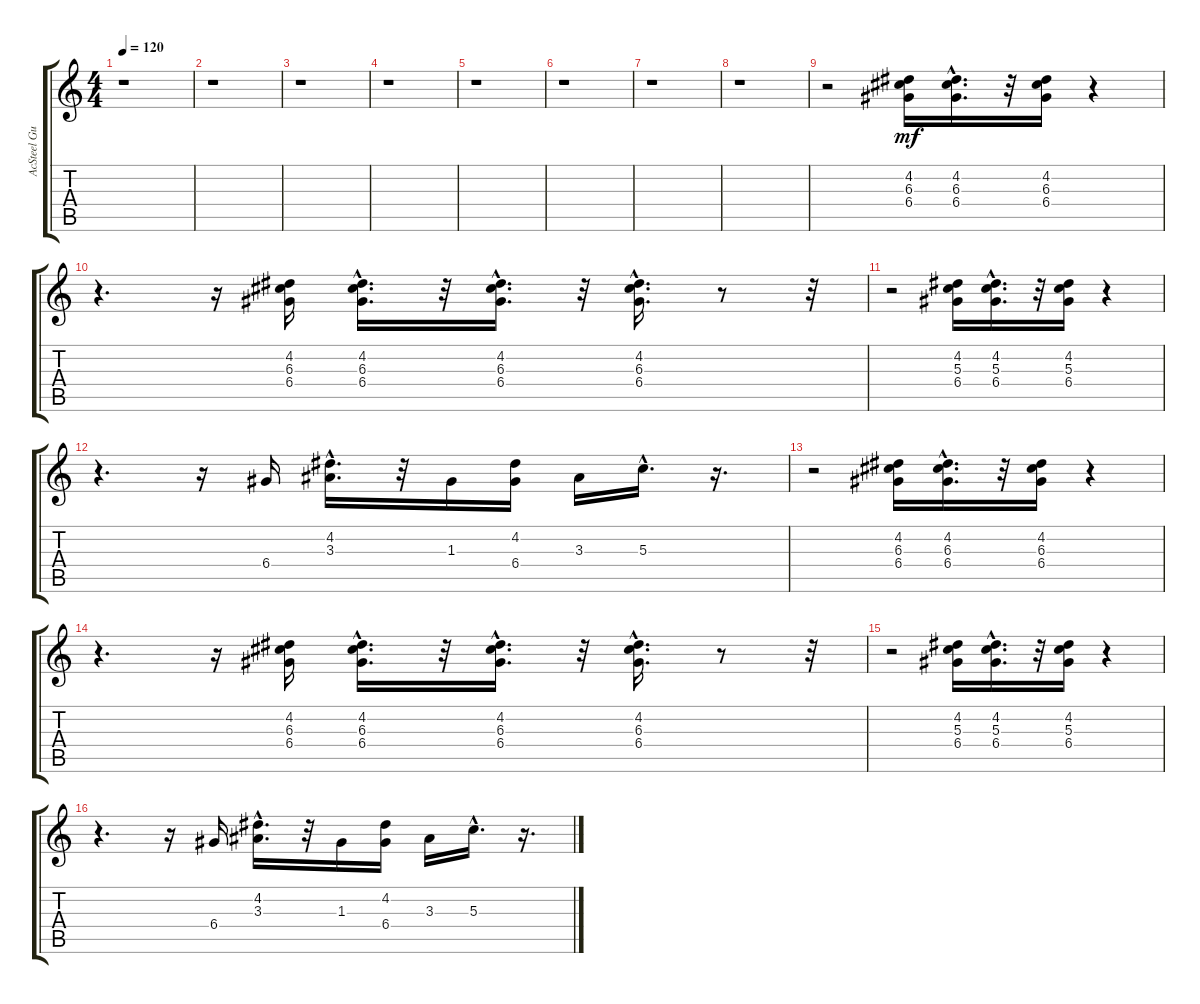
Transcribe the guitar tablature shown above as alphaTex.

\track ("AcSteel Guitar" "AcSteel Gu") {instrument acousticguitarsteel}
\staff {score tabs}
\tuning (E4 B3 G3 D3 A2 E2) {hide}
\ts (4 4)
\tempo 120
\clef g2
\ks c
r.1{dy mf} |
r.1 |
r.1 |
r.1 |
r.1 |
r.1 |
r.1 |
r.1 |
r.2 (4.2 6.3 6.4).16 (4.2{hac} 6.3{hac} 6.4{hac}).16{d} r.32 (4.2 6.3 6.4).16 r.4 |
r.4{d} r.16 (4.2 6.3 6.4).16 (4.2{hac} 6.3{hac} 6.4{hac}).16{d} r.32 (4.2{hac} 6.3{hac} 6.4{hac}).16{d} r.32 (4.2{hac} 6.3{hac} 6.4{hac}).16{d} r.8 r.32 |
r.2 (4.2 5.3 6.4).16 (4.2{hac} 5.3{hac} 6.4{hac}).16{d} r.32 (4.2 5.3 6.4).16 r.4 |
r.4{d} r.16 6.4.16 (4.2{hac} 3.3{hac}).16{d} r.32 1.3.16 (4.2 6.4).16 3.3.16 5.3{hac}.16{d} r.16{d} |
r.2 (4.2 6.3 6.4).16 (4.2{hac} 6.3{hac} 6.4{hac}).16{d} r.32 (4.2 6.3 6.4).16 r.4 |
r.4{d} r.16 (4.2 6.3 6.4).16 (4.2{hac} 6.3{hac} 6.4{hac}).16{d} r.32 (4.2{hac} 6.3{hac} 6.4{hac}).16{d} r.32 (4.2{hac} 6.3{hac} 6.4{hac}).16{d} r.8 r.32 |
r.2 (4.2 5.3 6.4).16 (4.2{hac} 5.3{hac} 6.4{hac}).16{d} r.32 (4.2 5.3 6.4).16 r.4 |
r.4{d} r.16 6.4.16 (4.2{hac} 3.3{hac}).16{d} r.32 1.3.16 (4.2 6.4).16 3.3.16 5.3{hac}.16{d} r.16{d}
